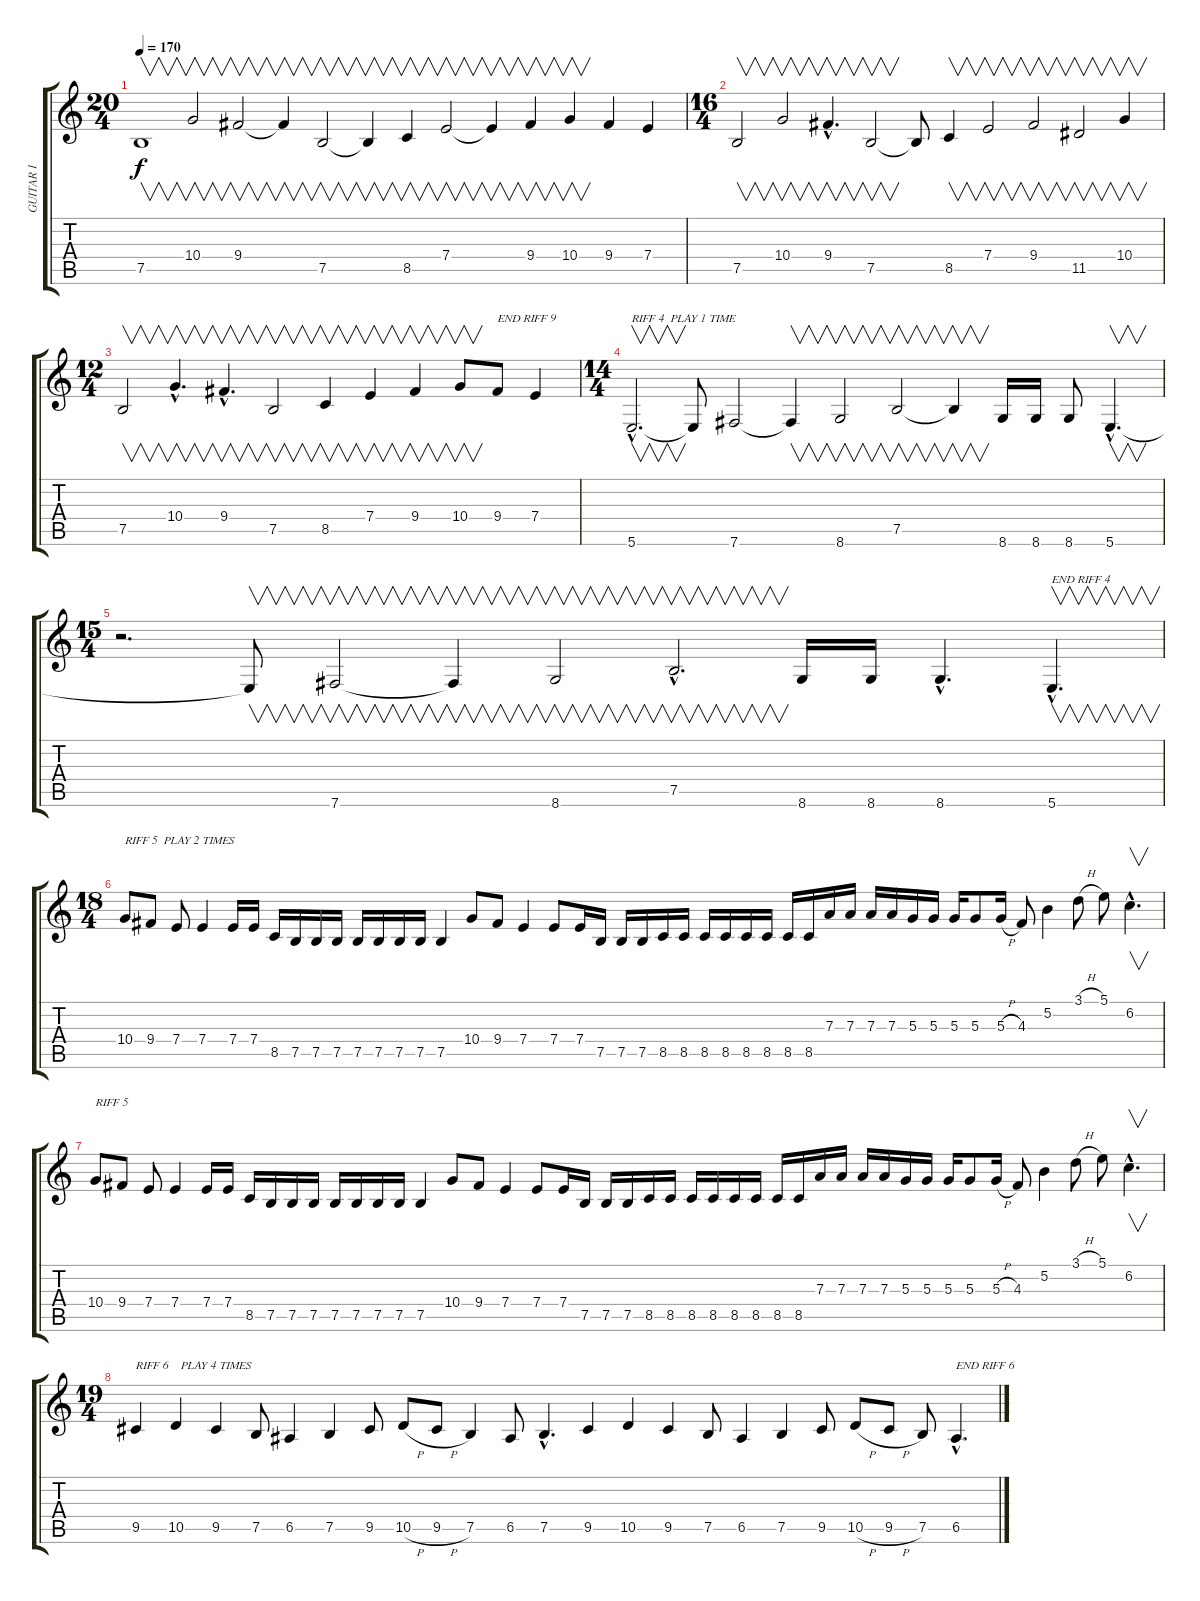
\track ("GUITAR I" "GUITAR I") {instrument distortionguitar}
\staff {score tabs}
\tuning (B3 Gb3 D3 A2 E2 B1) {hide}
\ts (20 4)
\tempo 170
\clef g2
\ks c
7.5.1{v dy f} 10.4.2{v} 9.4.2{v} 9.4{t}.4{v} 7.5.2{v} 7.5{t}.4{v} 8.5.4{v} 7.4.2{v} 7.4{t}.4{v} 9.4.4{v} 10.4.4{v} 9.4.4 7.4.4 |
\ts (16 4)
7.5.2{v} 10.4.2{v} 9.4{hac}.4{v d} 7.5.2{v} 7.5{t}.8 8.5.4{v} 7.4.2{v} 9.4.2{v} 11.5.2{v} 10.4.4{v} |
\ts (12 4)
7.5.2{v} 10.4{hac}.4{v d} 9.4{hac}.4{v d} 7.5.2{v} 8.5.4{v} 7.4.4{v} 9.4.4{v} 10.4.8{v} 9.4.8{txt "END RIFF 9"} 7.4.4 |
\ts (14 4)
5.6{hac}.2{v d txt "RIFF 4  PLAY 1 TIME"} 5.6{t}.8 7.6.2 7.6{t}.4{v} 8.6.2{v} 7.5.2{v} 7.5{t}.4{v} 8.6.16 8.6.16 8.6.8 5.6{hac}.4{v d} |
\ts (15 4)
r.2{d} 5.6{t}.8{v} 7.6.2{v} 7.6{t}.4{v} 8.6.2{v} 7.5{hac}.2{v d} 8.6.16 8.6.16 8.6{hac}.4{d} 5.6{hac}.4{v d txt "END RIFF 4"} |
\ts (18 4)
10.4.8{txt "RIFF 5  PLAY 2 TIMES"} 9.4.8 7.4.8 7.4.4 7.4.16 7.4.16 8.5.16 7.5.16 7.5.16 7.5.16 7.5.16 7.5.16 7.5.16 7.5.16 7.5.4 10.4.8 9.4.8 7.4.4 7.4.8 7.4.16 7.5.16 7.5.16 7.5.16 8.5.16 8.5.16 8.5.16 8.5.16 8.5.16 8.5.16 8.5.16 8.5.16 7.3.16 7.3.16 7.3.16 7.3.16 5.3.16 5.3.16 5.3.16 5.3.8 5.3{h}.16 4.3.8 5.2.4 3.1{h}.8 5.1.8 6.2{hac}.4{v d} |
10.4.8{txt "RIFF 5  "} 9.4.8 7.4.8 7.4.4 7.4.16 7.4.16 8.5.16 7.5.16 7.5.16 7.5.16 7.5.16 7.5.16 7.5.16 7.5.16 7.5.4 10.4.8 9.4.8 7.4.4 7.4.8 7.4.16 7.5.16 7.5.16 7.5.16 8.5.16 8.5.16 8.5.16 8.5.16 8.5.16 8.5.16 8.5.16 8.5.16 7.3.16 7.3.16 7.3.16 7.3.16 5.3.16 5.3.16 5.3.16 5.3.8 5.3{h}.16 4.3.8 5.2.4 3.1{h}.8 5.1.8 6.2{hac}.4{v d} |
\ts (19 4)
9.5.4{txt "RIFF 6    PLAY 4 TIMES"} 10.5.4 9.5.4 7.5.8 6.5.4 7.5.4 9.5.8 10.5{h}.8 9.5{h}.8 7.5.4 6.5.8 7.5{hac}.4{d} 9.5.4 10.5.4 9.5.4 7.5.8 6.5.4 7.5.4 9.5.8 10.5{h}.8 9.5{h}.8 7.5.8 6.5{hac}.4{d txt "END RIFF 6"}
